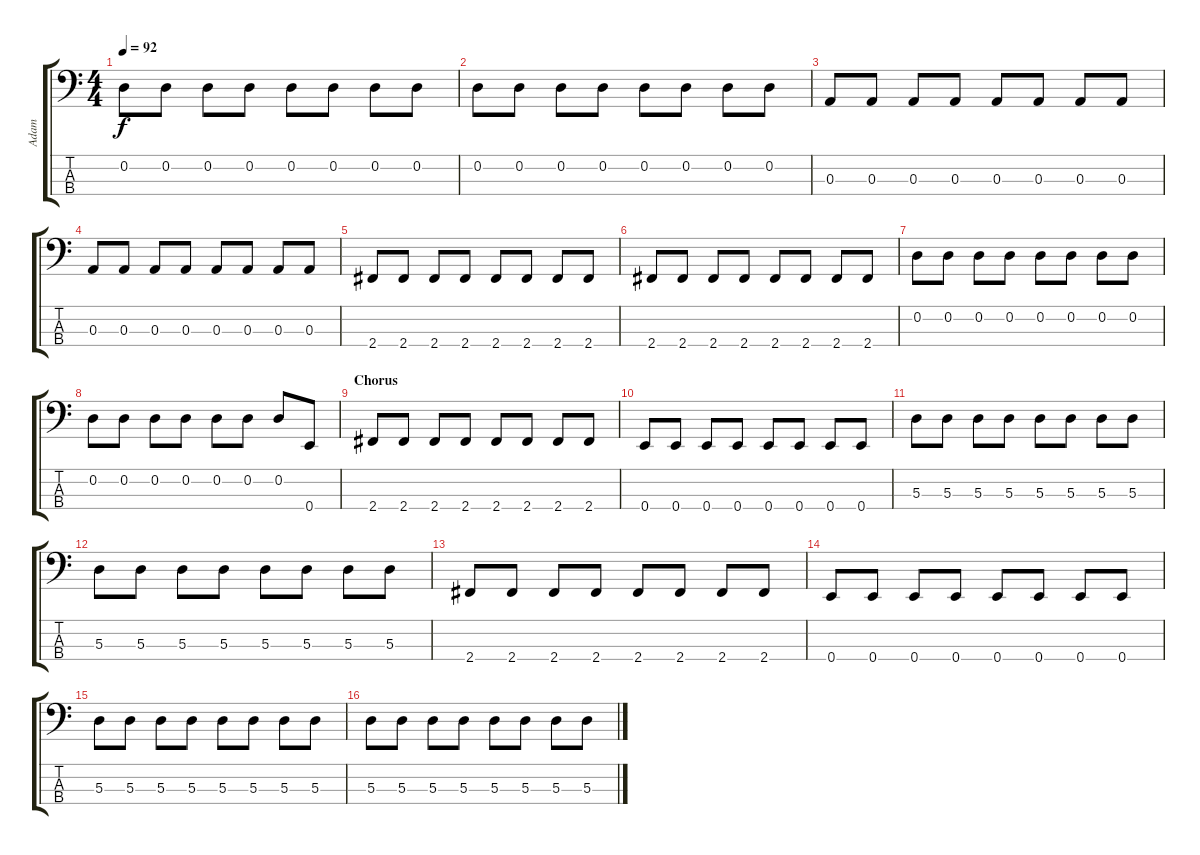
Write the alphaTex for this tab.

\track ("Adam" "Adam") {instrument electricbassfinger}
\staff {score tabs}
\tuning (G2 D2 A1 E1) {hide}
\ts (4 4)
\tempo 92
\clef f4
\ks c
0.2.8{dy f} 0.2.8 0.2.8 0.2.8 0.2.8 0.2.8 0.2.8 0.2.8 |
0.2.8 0.2.8 0.2.8 0.2.8 0.2.8 0.2.8 0.2.8 0.2.8 |
0.3.8 0.3.8 0.3.8 0.3.8 0.3.8 0.3.8 0.3.8 0.3.8 |
0.3.8 0.3.8 0.3.8 0.3.8 0.3.8 0.3.8 0.3.8 0.3.8 |
2.4.8 2.4.8 2.4.8 2.4.8 2.4.8 2.4.8 2.4.8 2.4.8 |
2.4.8 2.4.8 2.4.8 2.4.8 2.4.8 2.4.8 2.4.8 2.4.8 |
0.2.8 0.2.8 0.2.8 0.2.8 0.2.8 0.2.8 0.2.8 0.2.8 |
0.2.8 0.2.8 0.2.8 0.2.8 0.2.8 0.2.8 0.2.8 0.4.8 |
\section ("" "Chorus")
2.4.8 2.4.8 2.4.8 2.4.8 2.4.8 2.4.8 2.4.8 2.4.8 |
0.4.8 0.4.8 0.4.8 0.4.8 0.4.8 0.4.8 0.4.8 0.4.8 |
5.3.8 5.3.8 5.3.8 5.3.8 5.3.8 5.3.8 5.3.8 5.3.8 |
5.3.8 5.3.8 5.3.8 5.3.8 5.3.8 5.3.8 5.3.8 5.3.8 |
2.4.8 2.4.8 2.4.8 2.4.8 2.4.8 2.4.8 2.4.8 2.4.8 |
0.4.8 0.4.8 0.4.8 0.4.8 0.4.8 0.4.8 0.4.8 0.4.8 |
5.3.8 5.3.8 5.3.8 5.3.8 5.3.8 5.3.8 5.3.8 5.3.8 |
5.3.8 5.3.8 5.3.8 5.3.8 5.3.8 5.3.8 5.3.8 5.3.8
